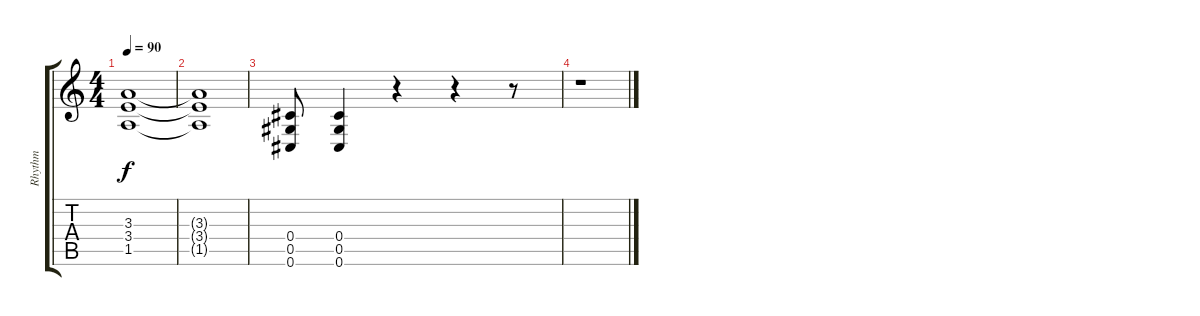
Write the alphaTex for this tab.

\track ("Rhythm" "Rhythm") {instrument overdrivenguitar}
\staff {score tabs}
\tuning (Eb4 Bb3 Gb3 Db3 Ab2 Db2) {hide}
\ts (4 4)
\tempo 90
\clef g2
\ks c
(3.3 3.4 1.5).1{dy f} |
(3.3{t} 3.4{t} 1.5{t}).1 |
(0.4 0.5 0.6).8 (0.4 0.5 0.6).4 r.4 r.4 r.8 |
r.1
